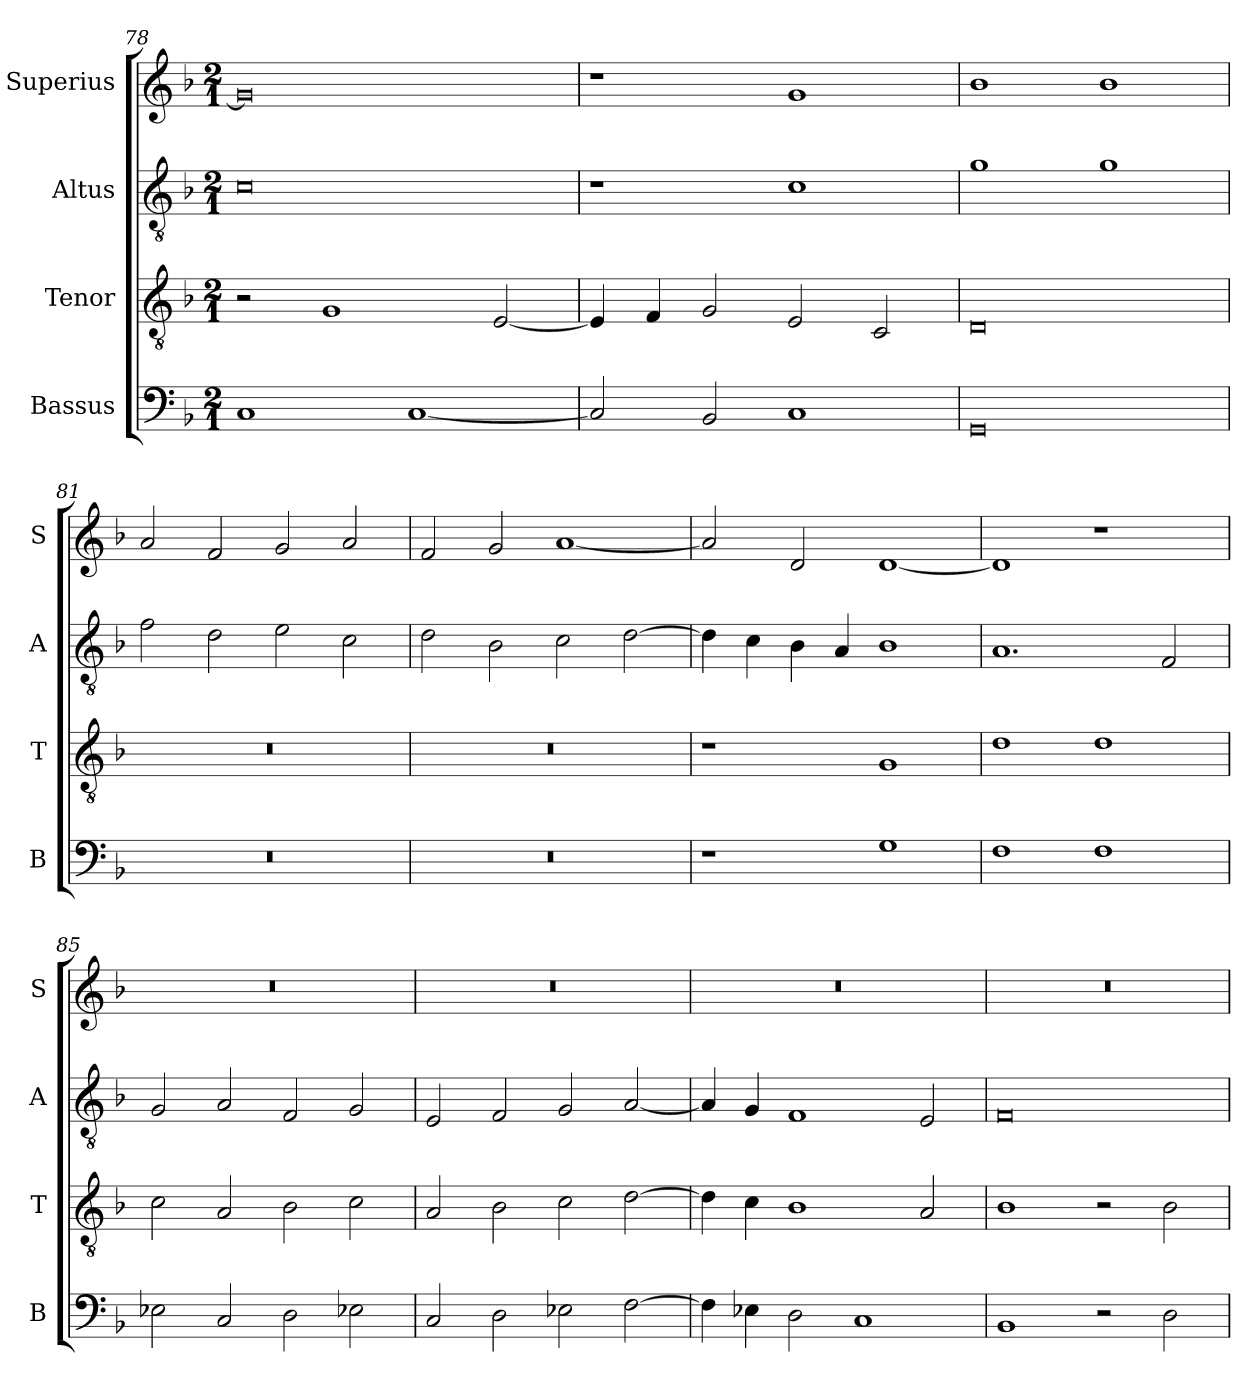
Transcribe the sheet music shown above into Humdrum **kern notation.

**kern	**kern	**kern	**kern
*part4	*part3	*part2	*part1
*staff4	*staff3	*staff2	*staff1
*I"Bassus	*I"Tenor	*I"Altus	*I"Superius
*I'B	*I'T	*I'A	*I'S
*clefF4	*clefGv2	*clefGv2	*clefG2
*k[b-]	*k[b-]	*k[b-]	*k[b-]
*M2/1	*M2/1	*M2/1	*M2/1
=78	=78	=78	=78
1C	2r	0c	0g]
.	1G	.	.
[1C	.	.	.
.	[2E/	.	.
=79	=79	=79	=79
2C/]	4E/]	1r	1r
.	4F/	.	.
2BB-/	2G/	.	.
1C	2E/	1c	1g
.	2C/	.	.
=80	=80	=80	=80
0GG	0D	1g	1b-
.	.	1g	1b-
=81	=81	=81	=81
0r	0r	2f\	2a/
.	.	2d\	2f/
.	.	2e\	2g/
.	.	2c\	2a/
=82	=82	=82	=82
0r	0r	2d\	2f/
.	.	2B-\	2g/
.	.	2c\	[1a
.	.	[2d\	.
=83	=83	=83	=83
1r	1r	4d\]	2a/]
.	.	4c\	.
.	.	4B-\	2d/
.	.	4A/	.
1G	1G	1B-	[1d
=84	=84	=84	=84
1F	1d	1.A	1d]
1F	1d	.	1r
.	.	2F/	.
=85	=85	=85	=85
2E-X\	2c\	2G/	0r
2C/	2A/	2A/	.
2D\	2B-\	2F/	.
2E-X\	2c\	2G/	.
=86	=86	=86	=86
2C/	2A/	2E/	0r
2D\	2B-\	2F/	.
2E-X\	2c\	2G/	.
[2F\	[2d\	[2A/	.
=87	=87	=87	=87
4F\]	4d\]	4A/]	0r
4E-X\	4c\	4G/	.
2D\	1B-	1F	.
1C	.	.	.
.	2A/	2E/	.
=88	=88	=88	=88
1BB-	1B-	0F	0r
2r	2r	.	.
2D\	2B-\	.	.
=	=	=	=
*-	*-	*-	*-
